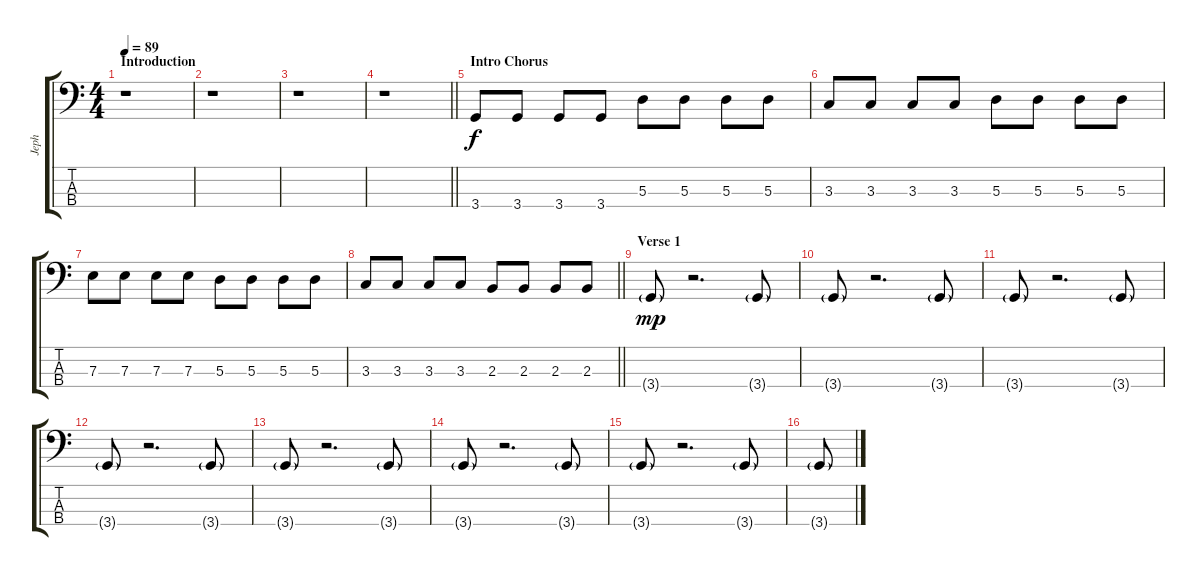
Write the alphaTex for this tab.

\track ("Jeph" "Jeph") {instrument fretlessbass bank 108}
\staff {score tabs}
\tuning (G2 D2 A1 E1) {hide}
\ts (4 4)
\section ("" "Introduction")
\tempo 89
\clef f4
\ks c
r.1{dy f instrument fretlessbass} |
r.1 |
r.1 |
\barLineRight lightlight
r.1 |
\section ("" "Intro Chorus")
3.4.8 3.4.8 3.4.8 3.4.8 5.3.8 5.3.8 5.3.8 5.3.8 |
3.3.8 3.3.8 3.3.8 3.3.8 5.3.8 5.3.8 5.3.8 5.3.8 |
7.3.8 7.3.8 7.3.8 7.3.8 5.3.8 5.3.8 5.3.8 5.3.8 |
\barLineRight lightlight
3.3.8 3.3.8 3.3.8 3.3.8 2.3.8 2.3.8 2.3.8 2.3.8 |
\section ("" "Verse 1")
3.4{g}.8{dy mp} r.2{d} 3.4{g}.8 |
3.4{g}.8 r.2{d} 3.4{g}.8 |
3.4{g}.8 r.2{d} 3.4{g}.8 |
3.4{g}.8 r.2{d} 3.4{g}.8 |
3.4{g}.8 r.2{d} 3.4{g}.8 |
3.4{g}.8 r.2{d} 3.4{g}.8 |
3.4{g}.8 r.2{d} 3.4{g}.8 |
3.4{g}.8
